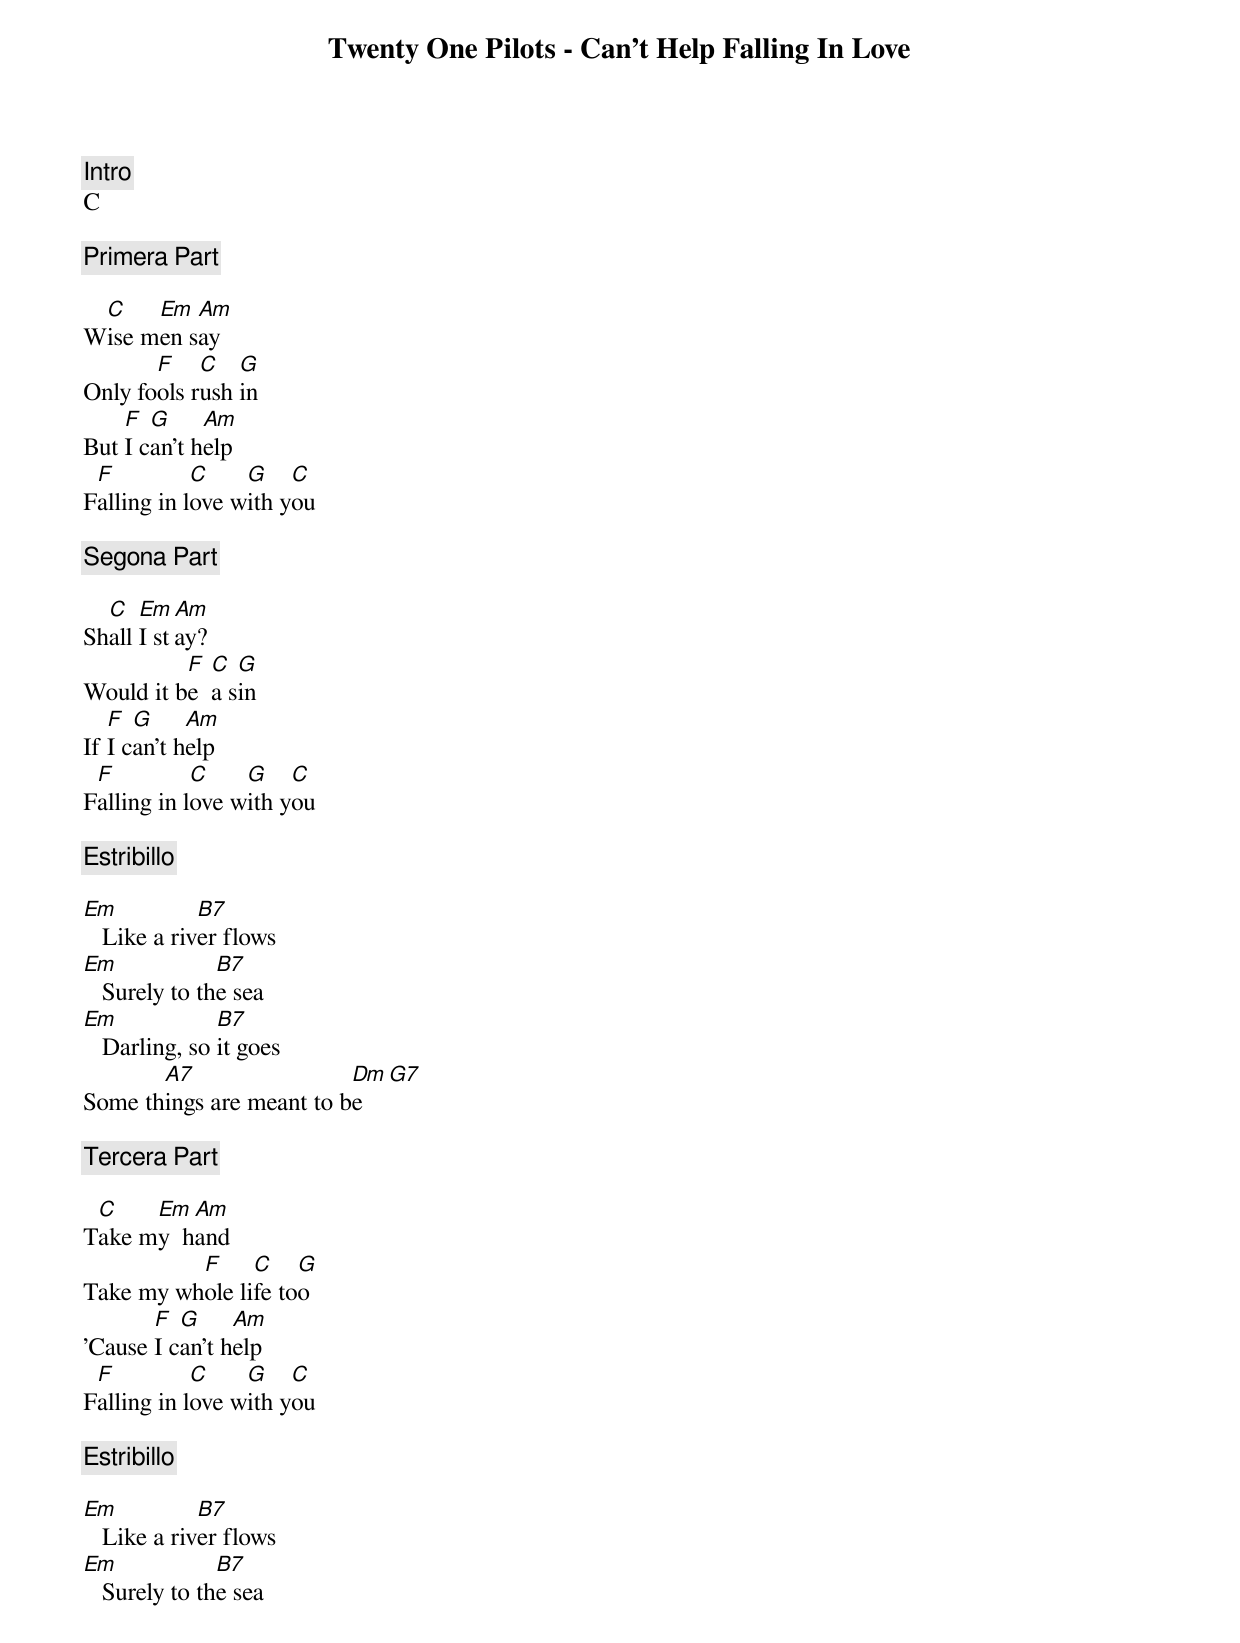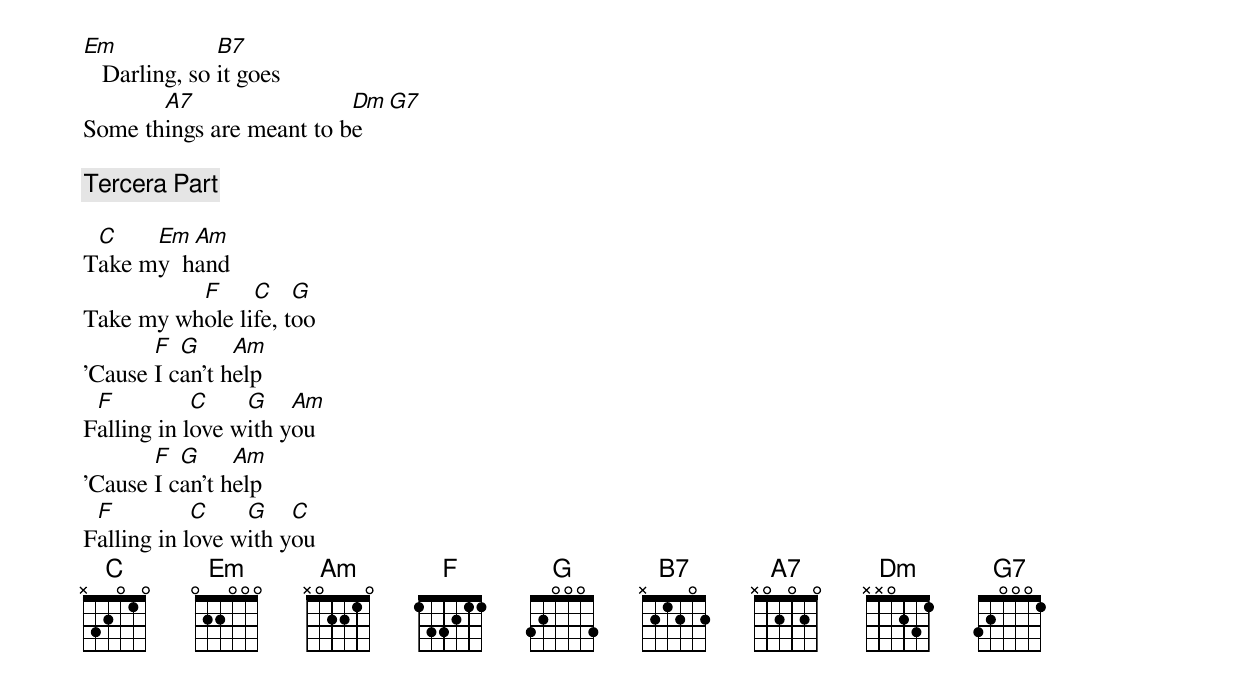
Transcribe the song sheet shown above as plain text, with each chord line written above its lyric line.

Twenty One Pilots - Can't Help Falling In Love

[Intro]
C

[Primera Part]

 C    Em  Am
Wise men say
       F    C   G
Only fools rush in
    F  G     Am
But I can't help
 F          C    G    C
Falling in love with you

[Segona Part]

  C   Em  Am
Shall I stay?
          F  C  G
Would it be  a sin
   F  G     Am
If I can't help
 F          C    G    C
Falling in love with you

[Estribillo]

Em           B7
   Like a river flows
Em             B7
   Surely to the sea
Em             B7
   Darling, so it goes
       A7                 Dm  G7
Some things are meant to be

[Tercera Part]

 C    Em  Am
Take my  hand
          F     C    G
Take my whole life too
       F  G     Am
'Cause I can't help
 F          C    G    C
Falling in love with you

[Estribillo]

Em           B7
   Like a river flows
Em             B7
   Surely to the sea
Em             B7
   Darling, so it goes
       A7                 Dm  G7
Some things are meant to be

[Tercera Part]

 C    Em  Am
Take my  hand
          F     C    G
Take my whole life, too
       F  G     Am
'Cause I can't help
 F          C    G    Am
Falling in love with you
       F  G     Am
'Cause I can't help
 F          C    G    C
Falling in love with you
